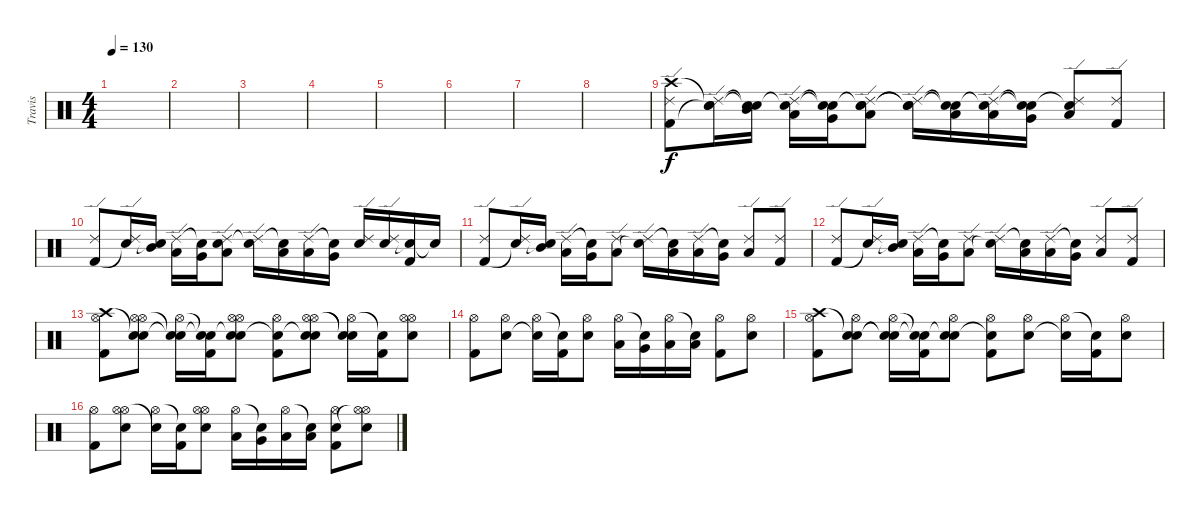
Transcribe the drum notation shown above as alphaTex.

\track ("Travis" "Travis") {instrument percussion}
\staff {score}
\articulation defaults
\ts (4 4)
\tempo 130
\clef neutral
\ks c
|
|
|
|
|
|
|
|
("Crash high (hit)" "Ride (edge) 2" "Kick (hit) 2").8 ("Snare (hit)"{t} "Ride (edge) 2" "Snare (hit)"{t}).16 ("Snare (hit)"{t} "Snare (hit)"{t} "Mid Tom (hit)").16 ("Snare (hit)"{t} "Ride (edge) 2" "Low Tom (hit)").16 ("Snare (hit)"{t} "Snare (hit)"{t} "Very Low Tom (hit)").16 ("Snare (hit)"{t} "Ride (edge) 2" "Electric Snare (hit)" "Low Floor Tom (hit)").8 ("Snare (hit)"{t} "Ride (edge) 2" "Snare (hit)"{t}).16 ("Snare (hit)"{t} "Snare (hit)"{t} "Low Tom (hit)").16 ("Snare (hit)"{t} "Ride (edge) 2" "Low Tom (hit)").16 ("Snare (hit)"{t} "Snare (hit)"{t} "Very Low Tom (hit)").16 ("Snare (hit)"{t} "Ride (edge) 2" "Low Floor Tom (hit)").8 ("Ride (edge) 2" "Kick (hit) 2").8 |
("Ride (edge) 2" "Kick (hit) 2").8 ("Ride (edge) 2" "Snare (hit)"{t}).16 ("Snare (hit)"{t} "Mid Tom (hit)").16 ("Ride (edge) 2" "Low Tom (hit)").16 ("Snare (hit)"{t} "Very Low Tom (hit)").16 ("Ride (edge) 2" "Electric Snare (hit)" "Low Floor Tom (hit)").8 ("Ride (edge) 2" "Snare (hit)"{t}).16 ("Snare (hit)"{t} "Low Tom (hit)").16 ("Ride (edge) 2" "Low Tom (hit)").16 ("Snare (hit)"{t} "Very Low Tom (hit)").16 ("Ride (edge) 2" "Electric Snare (hit)").16 ("Ride (edge) 2" "Electric Snare (hit)").16 ("Electric Snare (hit)"{t} "Kick (hit) 2").16 "Snare (hit)"{t}.16 |
("Ride (edge) 2" "Kick (hit) 2").8 ("Ride (edge) 2" "Snare (hit)"{t}).16 ("Snare (hit)"{t} "Mid Tom (hit)").16 ("Ride (edge) 2" "Low Tom (hit)").16 ("Snare (hit)"{t} "Very Low Tom (hit)").16 ("Ride (edge) 2" "Low Floor Tom (hit)").8 ("Ride (edge) 2" "Snare (hit)"{t}).16 ("Snare (hit)"{t} "Low Tom (hit)").16 ("Ride (edge) 2" "Low Tom (hit)").16 ("Snare (hit)"{t} "Very Low Tom (hit)").16 ("Ride (edge) 2" "Low Floor Tom (hit)").8 ("Ride (edge) 2" "Kick (hit) 2").8 |
("Ride (edge) 2" "Kick (hit) 2").8 ("Ride (edge) 2" "Snare (hit)"{t}).16 ("Snare (hit)"{t} "Mid Tom (hit)").16 ("Ride (edge) 2" "Low Tom (hit)").16 ("Snare (hit)"{t} "Very Low Tom (hit)").16 ("Ride (edge) 2" "Low Floor Tom (hit)").8 ("Ride (edge) 2" "Snare (hit)"{t}).16 ("Snare (hit)"{t} "Low Tom (hit)").16 ("Ride (edge) 2" "Low Tom (hit)").16 ("Snare (hit)"{t} "Very Low Tom (hit)").16 ("Ride (edge) 2" "Low Floor Tom (hit)").8 ("Ride (edge) 2" "Kick (hit) 2").8 |
("Crash high (hit)" "Hi-Hat (open)" "Kick (hit) 2").8 ("Snare (hit)"{t} "Hi-Hat (open)" "Hi-Hat (open)" "Electric Snare (hit)").8 ("Snare (hit)"{t} "Hi-Hat (open)" "Snare (hit)"{t}).16 ("Snare (hit)"{t} "Snare (hit)"{t} "Kick (hit) 2").16 ("Snare (hit)"{t} "Hi-Hat (open)" "Hi-Hat (open)" "Electric Snare (hit)").8 ("Snare (hit)"{t} "Hi-Hat (open)" "Kick (hit) 2").8 ("Snare (hit)"{t} "Hi-Hat (open)" "Hi-Hat (open)" "Electric Snare (hit)").8 ("Hi-Hat (open)" "Snare (hit)"{t} "Snare (hit)"{t}).16 ("Snare (hit)"{t} "Kick (hit) 2").16 ("Hi-Hat (open)" "Hi-Hat (open)" "Electric Snare (hit)").8 |
("Hi-Hat (open)" "Kick (hit) 2").8 ("Hi-Hat (open)" "Electric Snare (hit)").8 ("Hi-Hat (open)" "Snare (hit)"{t}).16 ("Snare (hit)"{t} "Kick (hit) 2").16 ("Hi-Hat (open)" "Electric Snare (hit)").8 ("Hi-Hat (open)" "Low Tom (hit)").16 ("Snare (hit)"{t} "Very Low Tom (hit)").16 ("Hi-Hat (open)" "Low Floor Tom (hit)").16 ("Snare (hit)"{t} "Low Floor Tom (hit)").16 ("Hi-Hat (open)" "Kick (hit) 2").8 ("Hi-Hat (open)" "Electric Snare (hit)").8 |
("Crash high (hit)" "Hi-Hat (open)" "Kick (hit) 2").8 ("Snare (hit)"{t} "Hi-Hat (open)" "Electric Snare (hit)").8 ("Snare (hit)"{t} "Hi-Hat (open)" "Snare (hit)"{t}).16 ("Snare (hit)"{t} "Snare (hit)"{t} "Kick (hit) 2").16 ("Snare (hit)"{t} "Hi-Hat (open)" "Electric Snare (hit)").8 ("Snare (hit)"{t} "Hi-Hat (open)" "Kick (hit) 2").8 ("Hi-Hat (open)" "Electric Snare (hit)").8 ("Hi-Hat (open)" "Snare (hit)"{t}).16 ("Snare (hit)"{t} "Kick (hit) 2").16 ("Hi-Hat (open)" "Electric Snare (hit)").8 |
("Hi-Hat (open)" "Kick (hit) 2").8 ("Hi-Hat (open)" "Hi-Hat (open)" "Electric Snare (hit)").8 ("Hi-Hat (open)" "Snare (hit)"{t}).16 ("Snare (hit)"{t} "Kick (hit) 2").16 ("Hi-Hat (open)" "Hi-Hat (open)" "Electric Snare (hit)").8 ("Hi-Hat (open)" "Low Tom (hit)").16 ("Snare (hit)"{t} "Very Low Tom (hit)").16 ("Hi-Hat (open)" "Low Floor Tom (hit)").16 ("Snare (hit)"{t} "Low Floor Tom (hit)").16 ("Hi-Hat (open)" "Electric Snare (hit)" "Kick (hit) 2").8 ("Hi-Hat (open)" "Hi-Hat (open)"{t} "Electric Snare (hit)").8
